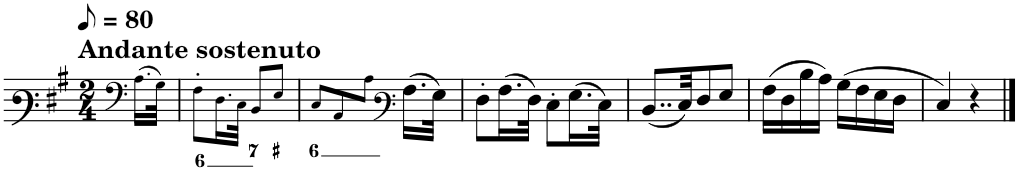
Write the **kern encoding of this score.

**kern
*part1
*staff1
*I"Piano
*I'Pno.
*clefF4
*k[f#c#]
*M2/4
*MM40
=
!LO:TX:a:t=Andante sostenuto
(16.A!\LL
32G!\JJk)
=1
8F#'!\L
16.D!\L
32C#!\JJk
8BB!/L
8E!/J
=2
8C#!/L
8AA!/
8A!\J
*clefF3
(16.A\LL
32G\JJk)
=3
8F#'\L
(16.A\L
32F#\JJk)
8E'\L
(16.G\L
32E\JJk)
=4
(8..D/L
32E/KK)
8F#/
8G/J
=5
(16A\LL
16F#\
16d\
16c#\JJ)
(16B\LL
16A\
16G\
16F#\JJ
=6
4E/)
4r
==
*-
